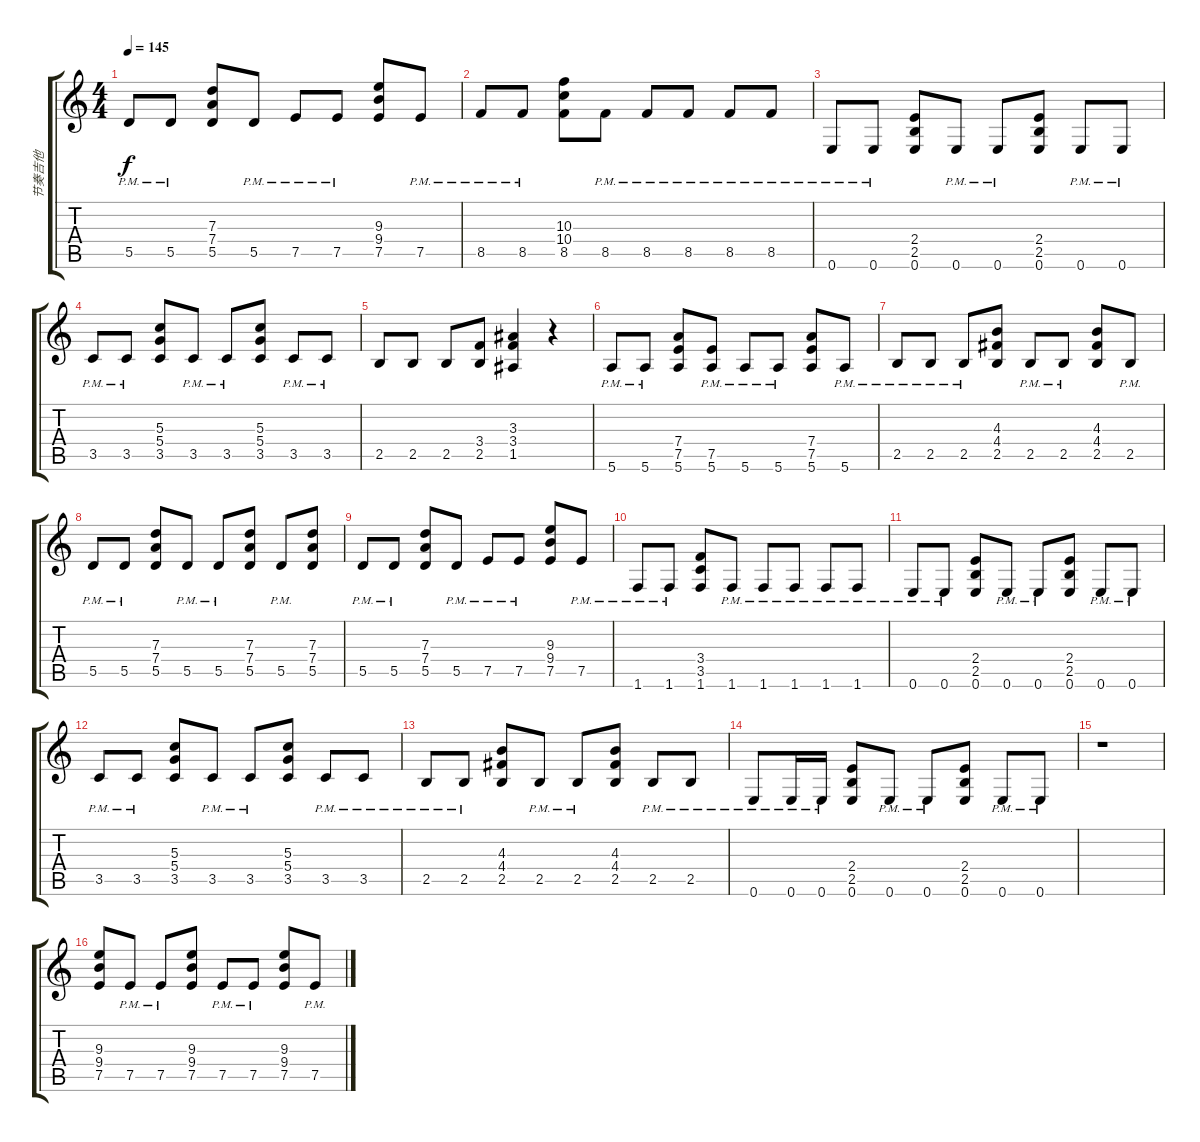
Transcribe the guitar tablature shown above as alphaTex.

\track ("节奏吉他" "节奏吉他") {instrument distortionguitar}
\staff {score tabs}
\tuning (E4 B3 G3 D3 A2 E2) {hide}
\ts (4 4)
\tempo 145
\clef g2
\ks c
5.5{pm}.8{dy f} 5.5{pm}.8 (7.3 7.4 5.5).8 5.5{pm}.8 7.5{pm}.8 7.5{pm}.8 (9.3 9.4 7.5).8 7.5{pm}.8 |
8.5{pm}.8 8.5{pm}.8 (10.3 10.4 8.5).8 8.5{pm}.8 8.5{pm}.8 8.5{pm}.8 8.5{pm}.8 8.5{pm}.8 |
0.6{pm}.8 0.6{pm}.8 (2.4 2.5 0.6).8 0.6{pm}.8 0.6{pm}.8 (2.4 2.5 0.6).8 0.6{pm}.8 0.6{pm}.8 |
3.5{pm}.8 3.5{pm}.8 (5.3 5.4 3.5).8 3.5{pm}.8 3.5{pm}.8 (5.3 5.4 3.5).8 3.5{pm}.8 3.5{pm}.8 |
2.5.8 2.5.8 2.5.8 (3.4 2.5).8 (3.3 3.4 1.5).4 r.4 |
5.6{pm}.8 5.6{pm}.8 (7.4 7.5 5.6).8 (7.5{pm} 5.6{pm}).8 5.6{pm}.8 5.6{pm}.8 (7.4 7.5 5.6).8 5.6{pm}.8 |
2.5{pm}.8 2.5{pm}.8 2.5{pm}.8 (4.3 4.4 2.5).8 2.5{pm}.8 2.5{pm}.8 (4.3 4.4 2.5).8 2.5{pm}.8 |
5.5{pm}.8 5.5{pm}.8 (7.3 7.4 5.5).8 5.5{pm}.8 5.5{pm}.8 (7.3 7.4 5.5).8 5.5{pm}.8 (7.3 7.4 5.5).8 |
5.5{pm}.8 5.5{pm}.8 (7.3 7.4 5.5).8 5.5{pm}.8 7.5{pm}.8 7.5{pm}.8 (9.3 9.4 7.5).8 7.5{pm}.8 |
1.6{pm}.8 1.6{pm}.8 (3.4 3.5 1.6).8 1.6{pm}.8 1.6{pm}.8 1.6{pm}.8 1.6{pm}.8 1.6{pm}.8 |
0.6{pm}.8 0.6{pm}.8 (2.4 2.5 0.6).8 0.6{pm}.8 0.6{pm}.8 (2.4 2.5 0.6).8 0.6{pm}.8 0.6{pm}.8 |
3.5{pm}.8 3.5{pm}.8 (5.3 5.4 3.5).8 3.5{pm}.8 3.5{pm}.8 (5.3 5.4 3.5).8 3.5{pm}.8 3.5{pm}.8 |
2.5{pm}.8 2.5{pm}.8 (4.3 4.4 2.5).8 2.5{pm}.8 2.5{pm}.8 (4.3 4.4 2.5).8 2.5{pm}.8 2.5{pm}.8 |
0.6{pm}.8 0.6{pm}.16 0.6{pm}.16 (2.4 2.5 0.6).8 0.6{pm}.8 0.6{pm}.8 (2.4 2.5 0.6).8 0.6{pm}.8 0.6{pm}.8 |
r.1 |
(9.3 9.4 7.5).8 7.5{pm}.8 7.5{pm}.8 (9.3 9.4 7.5).8 7.5{pm}.8 7.5{pm}.8 (9.3 9.4 7.5).8 7.5{pm}.8
